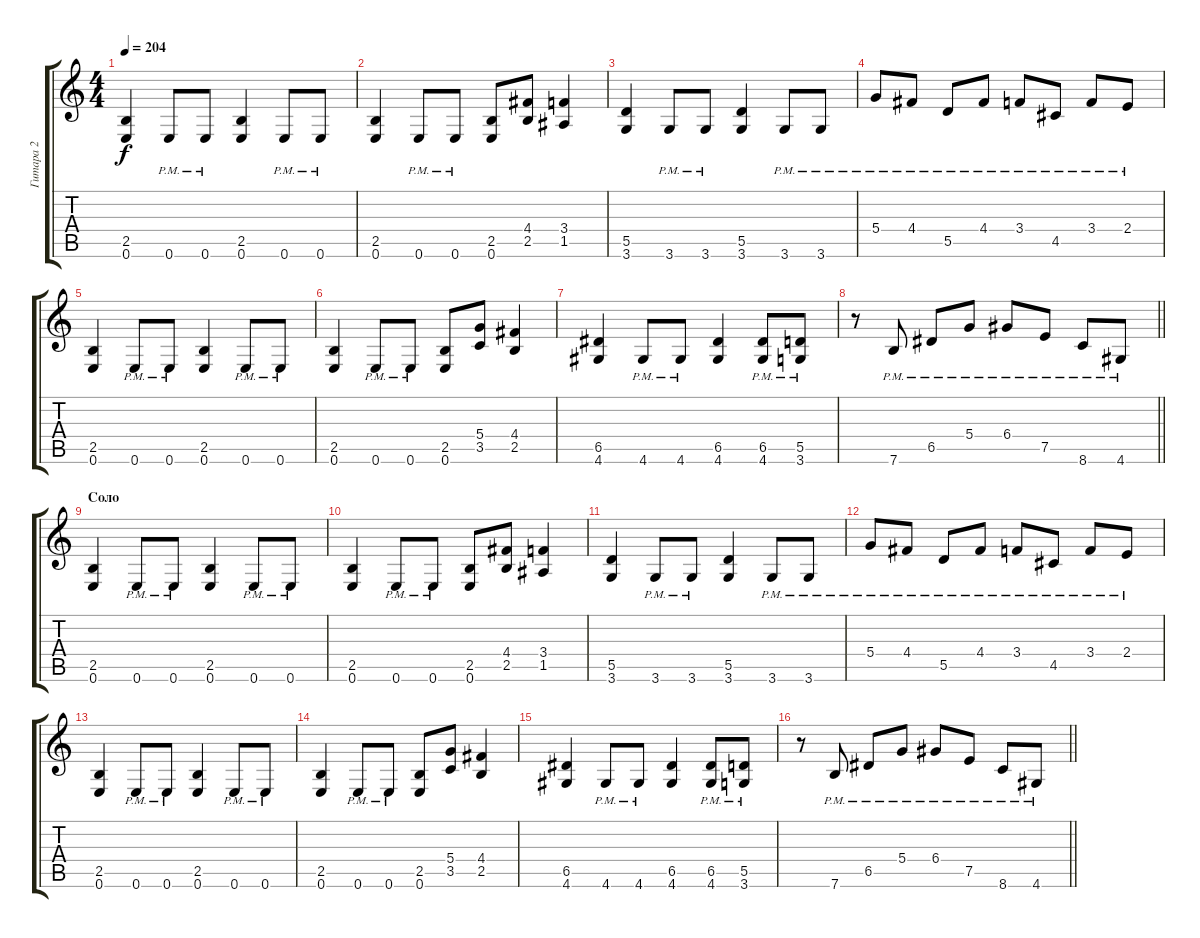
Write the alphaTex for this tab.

\track ("Гитара 2" "Гитара 2") {instrument distortionguitar}
\staff {score tabs}
\tuning (E4 B3 G3 D3 A2 E2) {hide}
\ts (4 4)
\tempo 204
\clef g2
\ks c
(2.5 0.6).4{dy f} 0.6{pm}.8 0.6{pm}.8 (2.5 0.6).4 0.6{pm}.8 0.6{pm}.8 |
(2.5 0.6).4 0.6{pm}.8 0.6{pm}.8 (2.5 0.6).8 (4.4 2.5).8 (3.4 1.5).4 |
(5.5 3.6).4 3.6{pm}.8 3.6{pm}.8 (5.5 3.6).4 3.6{pm}.8 3.6{pm}.8 |
5.4{pm}.8 4.4{pm}.8 5.5{pm}.8 4.4{pm}.8 3.4{pm}.8 4.5{pm}.8 3.4{pm}.8 2.4{pm}.8 |
(2.5 0.6).4 0.6{pm}.8 0.6{pm}.8 (2.5 0.6).4 0.6{pm}.8 0.6{pm}.8 |
(2.5 0.6).4 0.6{pm}.8 0.6{pm}.8 (2.5 0.6).8 (5.4 3.5).8 (4.4 2.5).4 |
(6.5 4.6).4 4.6{pm}.8 4.6{pm}.8 (6.5 4.6).4 (6.5{pm} 4.6{pm}).8 (5.5{pm} 3.6{pm}).8 |
\barLineRight lightlight
r.8 7.6{pm}.8 6.5{pm}.8 5.4{pm}.8 6.4{pm}.8 7.5{pm}.8 8.6{pm}.8 4.6{pm}.8 |
\section ("" "Соло")
(2.5 0.6).4 0.6{pm}.8 0.6{pm}.8 (2.5 0.6).4 0.6{pm}.8 0.6{pm}.8 |
(2.5 0.6).4 0.6{pm}.8 0.6{pm}.8 (2.5 0.6).8 (4.4 2.5).8 (3.4 1.5).4 |
(5.5 3.6).4 3.6{pm}.8 3.6{pm}.8 (5.5 3.6).4 3.6{pm}.8 3.6{pm}.8 |
5.4{pm}.8 4.4{pm}.8 5.5{pm}.8 4.4{pm}.8 3.4{pm}.8 4.5{pm}.8 3.4{pm}.8 2.4{pm}.8 |
(2.5 0.6).4 0.6{pm}.8 0.6{pm}.8 (2.5 0.6).4 0.6{pm}.8 0.6{pm}.8 |
(2.5 0.6).4 0.6{pm}.8 0.6{pm}.8 (2.5 0.6).8 (5.4 3.5).8 (4.4 2.5).4 |
(6.5 4.6).4 4.6{pm}.8 4.6{pm}.8 (6.5 4.6).4 (6.5{pm} 4.6{pm}).8 (5.5{pm} 3.6{pm}).8 |
\barLineRight lightlight
r.8 7.6{pm}.8 6.5{pm}.8 5.4{pm}.8 6.4{pm}.8 7.5{pm}.8 8.6{pm}.8 4.6{pm}.8
